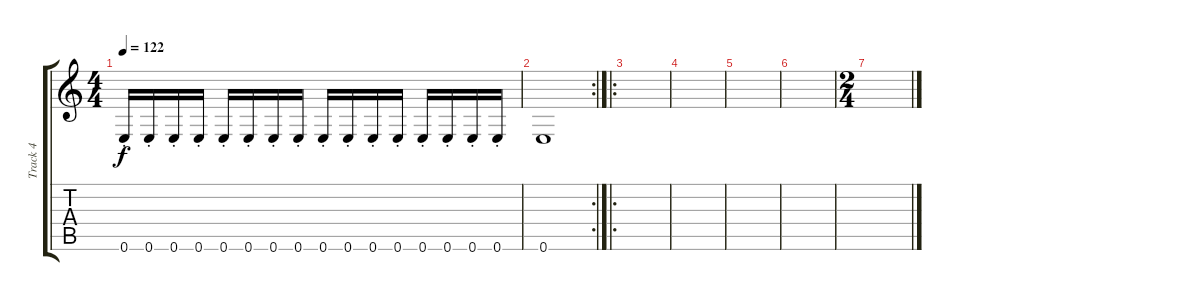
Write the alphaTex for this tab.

\track ("Track 4" "Track 4") {instrument fretlessbass}
\staff {score tabs}
\tuning (E4 B3 G3 D3 A2 E2) {hide}
\ts (4 4)
\tempo 122
\clef g2
\ks c
0.6{st}.16{dy f} 0.6{st}.16 0.6{st}.16 0.6{st}.16 0.6{st}.16 0.6{st}.16 0.6{st}.16 0.6{st}.16 0.6{st}.16 0.6{st}.16 0.6{st}.16 0.6{st}.16 0.6{st}.16 0.6{st}.16 0.6{st}.16 0.6{st}.16 |
\rc 2
0.6.1 |
\ro
|
|
|
|
\ts (2 4)
